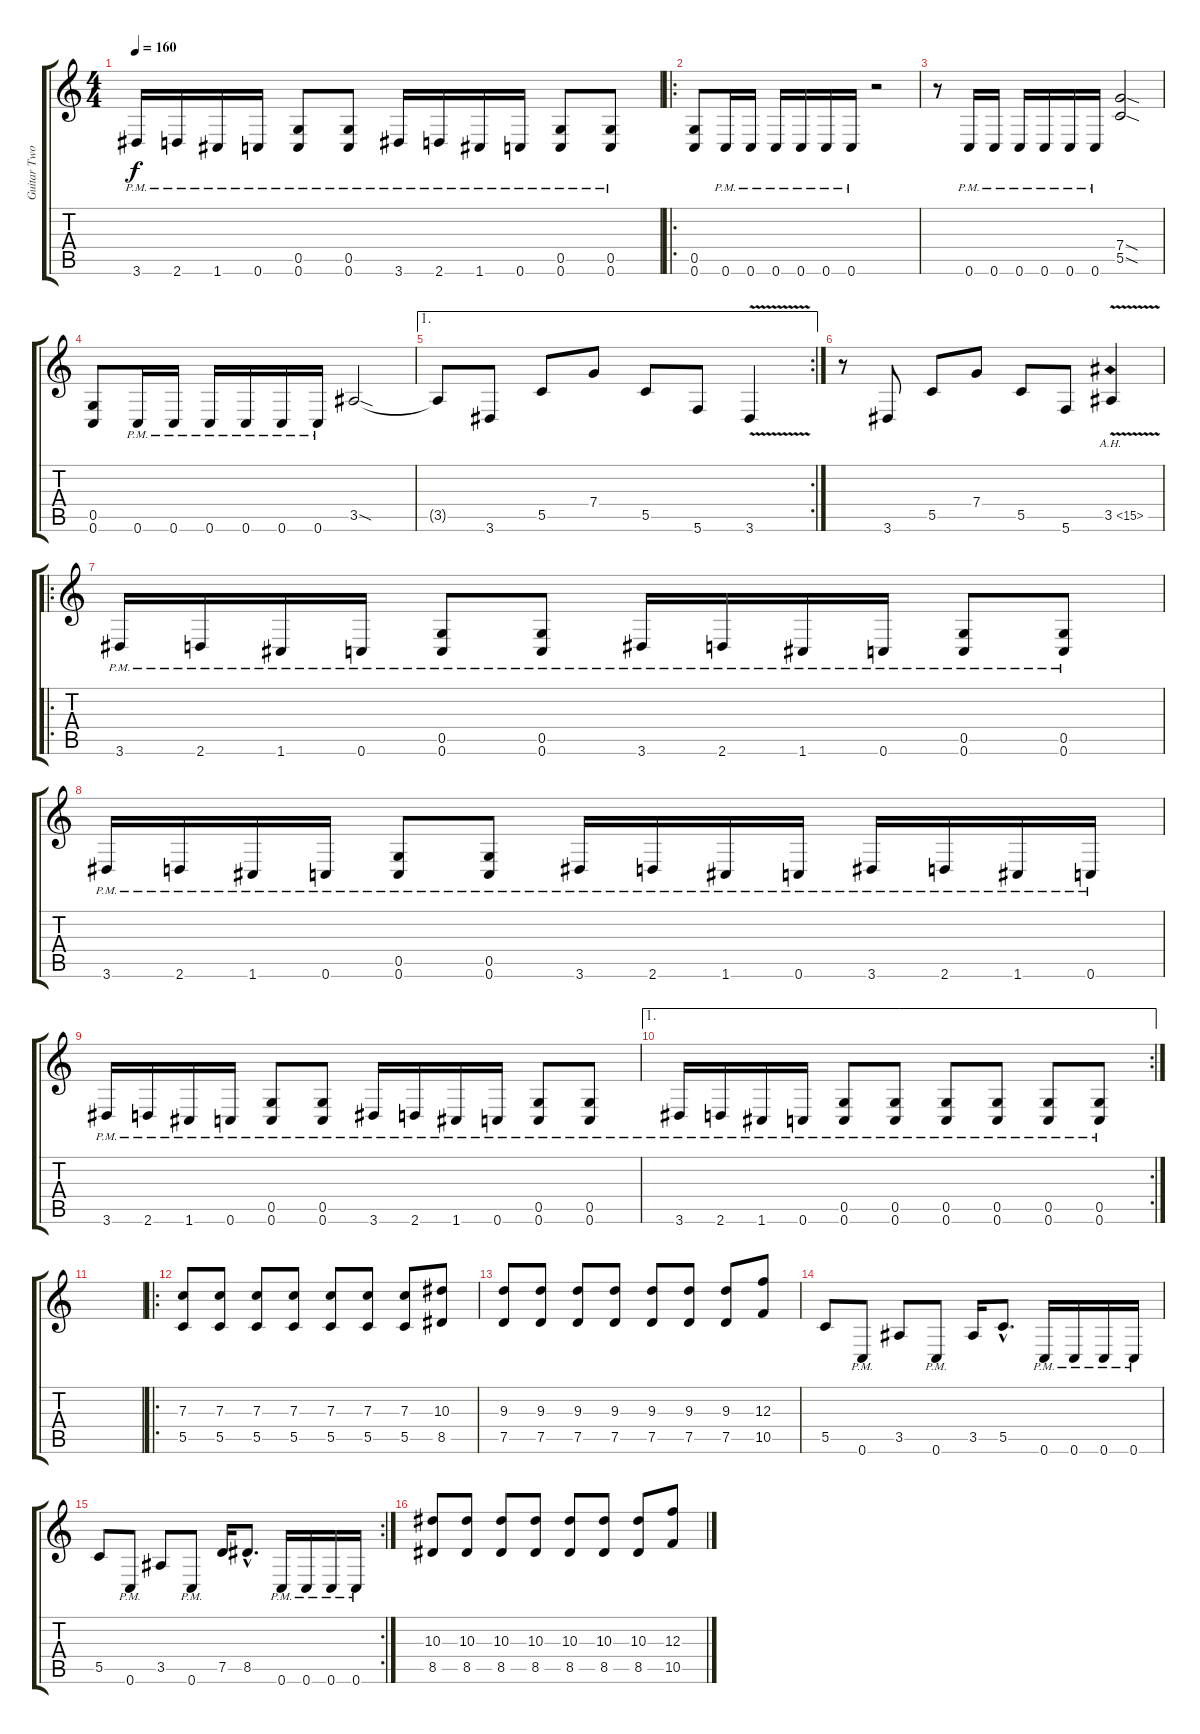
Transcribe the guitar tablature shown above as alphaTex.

\track ("Guitar Two" "Guitar Two") {instrument distortionguitar}
\staff {score tabs}
\tuning (D4 A3 F3 C3 G2 C2) {hide}
\ts (4 4)
\tempo 160
\clef g2
\ks c
3.6{pm}.16{dy f} 2.6{pm}.16 1.6{pm}.16 0.6{pm}.16 (0.5{pm} 0.6{pm}).8 (0.5{pm} 0.6{pm}).8 3.6{pm}.16 2.6{pm}.16 1.6{pm}.16 0.6{pm}.16 (0.5{pm} 0.6{pm}).8 (0.5{pm} 0.6{pm}).8 |
\ro
(0.5 0.6).8 0.6{pm}.16 0.6{pm}.16 0.6{pm}.16 0.6{pm}.16 0.6{pm}.16 0.6{pm}.16 r.2 |
r.8 0.6{pm}.16 0.6{pm}.16 0.6{pm}.16 0.6{pm}.16 0.6{pm}.16 0.6{pm}.16 (7.4{sod} 5.5{sod}).2 |
(0.5 0.6).8 0.6{pm}.16 0.6{pm}.16 0.6{pm}.16 0.6{pm}.16 0.6{pm}.16 0.6{pm}.16 3.5{sod}.2 |
\ae 1
\rc 2
3.5{t}.8 3.6.8 5.5.8 7.4.8 5.5.8 5.6.8 3.6{v}.4 |
r.8 3.6.8 5.5.8 7.4.8 5.5.8 5.6.8 3.5{ah 12 v}.4 |
\ro
3.6{pm}.16 2.6{pm}.16 1.6{pm}.16 0.6{pm}.16 (0.5{pm} 0.6{pm}).8 (0.5{pm} 0.6{pm}).8 3.6{pm}.16 2.6{pm}.16 1.6{pm}.16 0.6{pm}.16 (0.5{pm} 0.6{pm}).8 (0.5{pm} 0.6{pm}).8 |
3.6{pm}.16 2.6{pm}.16 1.6{pm}.16 0.6{pm}.16 (0.5{pm} 0.6{pm}).8 (0.5{pm} 0.6{pm}).8 3.6{pm}.16 2.6{pm}.16 1.6{pm}.16 0.6{pm}.16 3.6{pm}.16 2.6{pm}.16 1.6{pm}.16 0.6{pm}.16 |
3.6{pm}.16 2.6{pm}.16 1.6{pm}.16 0.6{pm}.16 (0.5{pm} 0.6{pm}).8 (0.5{pm} 0.6{pm}).8 3.6{pm}.16 2.6{pm}.16 1.6{pm}.16 0.6{pm}.16 (0.5{pm} 0.6{pm}).8 (0.5{pm} 0.6{pm}).8 |
\ae 1
\rc 2
3.6{pm}.16 2.6{pm}.16 1.6{pm}.16 0.6{pm}.16 (0.5{pm} 0.6{pm}).8 (0.5{pm} 0.6{pm}).8 (0.5{pm} 0.6{pm}).8 (0.5{pm} 0.6{pm}).8 (0.5{pm} 0.6{pm}).8 (0.5{pm} 0.6{pm}).8 |
|
\ro
(7.3 5.5).8 (7.3 5.5).8 (7.3 5.5).8 (7.3 5.5).8 (7.3 5.5).8 (7.3 5.5).8 (7.3 5.5).8 (10.3 8.5).8 |
(9.3 7.5).8 (9.3 7.5).8 (9.3 7.5).8 (9.3 7.5).8 (9.3 7.5).8 (9.3 7.5).8 (9.3 7.5).8 (12.3 10.5).8 |
5.5.8 0.6{pm}.8 3.5.8 0.6{pm}.8 3.5.16 5.5{hac}.8{d} 0.6{pm}.16 0.6{pm}.16 0.6{pm}.16 0.6{pm}.16 |
\rc 2
5.5.8 0.6{pm}.8 3.5.8 0.6{pm}.8 7.5.16 8.5{hac}.8{d} 0.6{pm}.16 0.6{pm}.16 0.6{pm}.16 0.6{pm}.16 |
(10.3 8.5).8 (10.3 8.5).8 (10.3 8.5).8 (10.3 8.5).8 (10.3 8.5).8 (10.3 8.5).8 (10.3 8.5).8 (12.3 10.5).8
